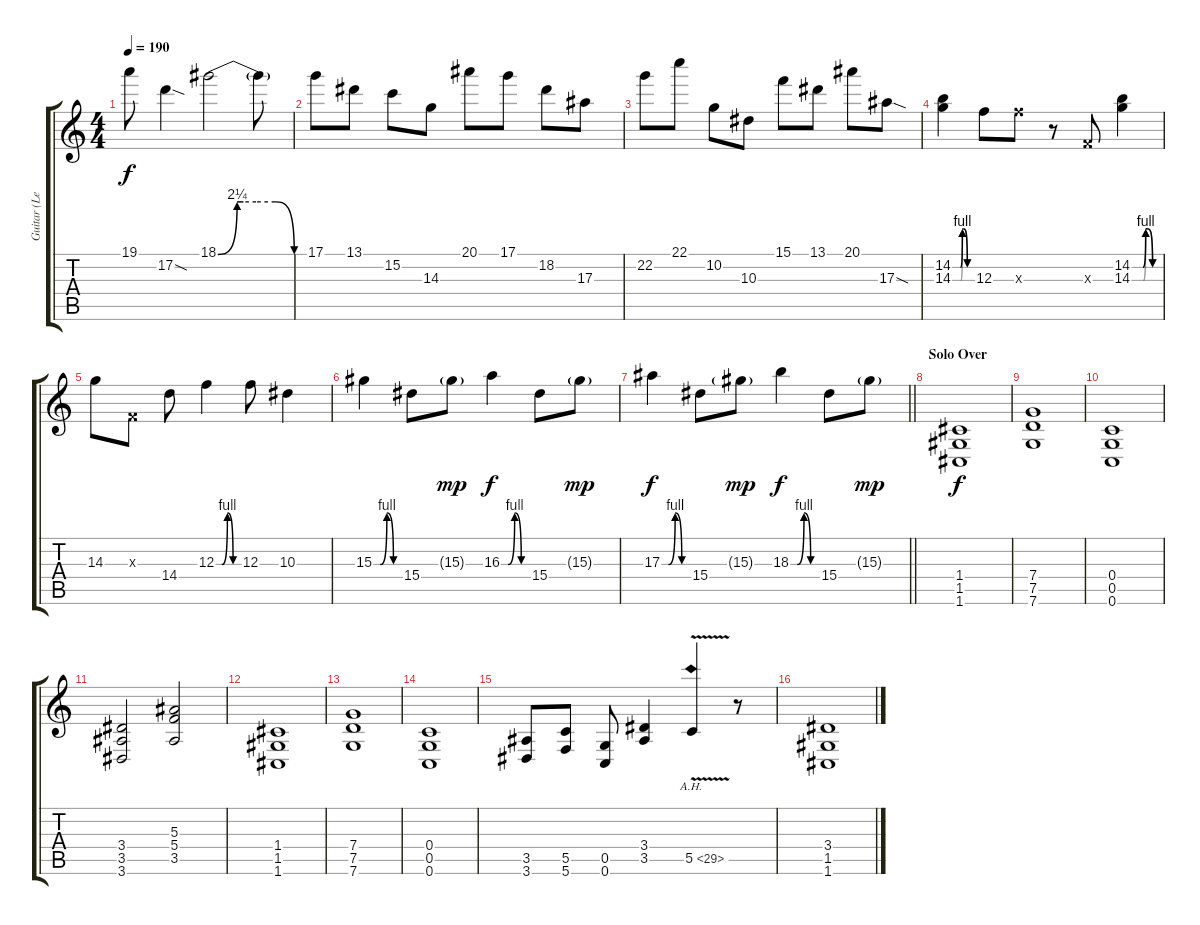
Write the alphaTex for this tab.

\track ("Guitar (Lead)" "Guitar (Le") {instrument overdrivenguitar}
\staff {score tabs}
\tuning (D4 A3 F3 C3 G2 C2) {hide}
\ts (4 4)
\tempo 190
\clef g2
\ks c
19.1.8{dy f} 17.2{sod}.4 18.1{be (custom 0 0 15 9 20 9 30 9 45 9 60 0)}.2 18.1{t}.8 |
17.1.8 13.1.8 15.2.8 14.3.8 20.1.8 17.1.8 18.2.8 17.3.8 |
22.2.8 22.1.8 10.2.8 10.3.8 15.1.8 13.1.8 20.1.8 17.3{sod}.8 |
(14.2{be (custom 0 0 15 0 24 0 30 4 34 4 45 0 60 0)} 14.3{be (custom 0 0 10 0 15 0 25 0 30 4 36 4 45 0 60 0)}).4 12.3.8 12.3{x}.8 r.8 0.3{x}.8 (14.2{be (custom 0 0 24 0 30 4 35 4 45 0 60 0)} 14.3{be (custom 0 0 25 0 30 4 34 4 45 0 60 0)}).4 |
14.3.8 0.3{x}.8 14.4.8 12.3{be (custom 0 0 15 0 30 4 45 0 60 0)}.4 12.3.8 10.3.4 |
15.3{be (custom 0 0 15 0 30 4 45 0 60 0)}.4 15.4.8 15.3{g}.8{dy mp} 16.3{be (custom 0 0 15 0 30 4 45 0 60 0)}.4{dy f} 15.4.8 15.3{g}.8{dy mp} |
\barLineRight lightlight
17.3{be (custom 0 0 15 0 30 4 45 0 60 0)}.4{dy f} 15.4.8 15.3{g}.8{dy mp} 18.3{be (custom 0 0 15 0 30 4 45 0 60 0)}.4{dy f} 15.4.8 15.3{g}.8{dy mp} |
\section ("" "Solo Over")
(1.4 1.5 1.6).1{dy f} |
(7.4 7.5 7.6).1 |
(0.4 0.5 0.6).1 |
(3.4 3.5 3.6).2 (5.3 5.4 3.5).2 |
(1.4 1.5 1.6).1 |
(7.4 7.5 7.6).1 |
(0.4 0.5 0.6).1 |
(3.5 3.6).8 (5.5 5.6).8 (0.5 0.6).8 (3.4 3.5).4 5.5{ah 24 v}.4 r.8 |
(3.4 1.5 1.6).1
